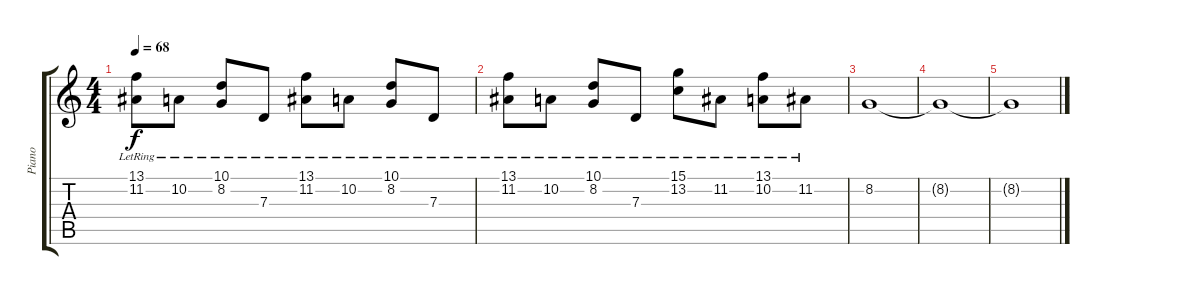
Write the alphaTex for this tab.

\track ("Piano" "Piano") {instrument acousticgrandpiano}
\staff {score tabs}
\tuning (E4 B3 G3 D3 A2 E2) {hide}
\ts (4 4)
\tempo 68
\clef g2
\ks c
(13.1 11.2{lr}).8{dy f} 10.2{lr}.8 (10.1 8.2{lr}).8 7.3{lr}.8 (13.1 11.2{lr}).8 10.2{lr}.8 (10.1 8.2{lr}).8 7.3{lr}.8 |
(13.1 11.2{lr}).8 10.2{lr}.8 (10.1 8.2{lr}).8 7.3{lr}.8 (15.1 13.2{lr}).8 11.2{lr}.8 (13.1 10.2{lr}).8 11.2{lr}.8 |
8.2.1 |
8.2{t}.1 |
8.2{t}.1
